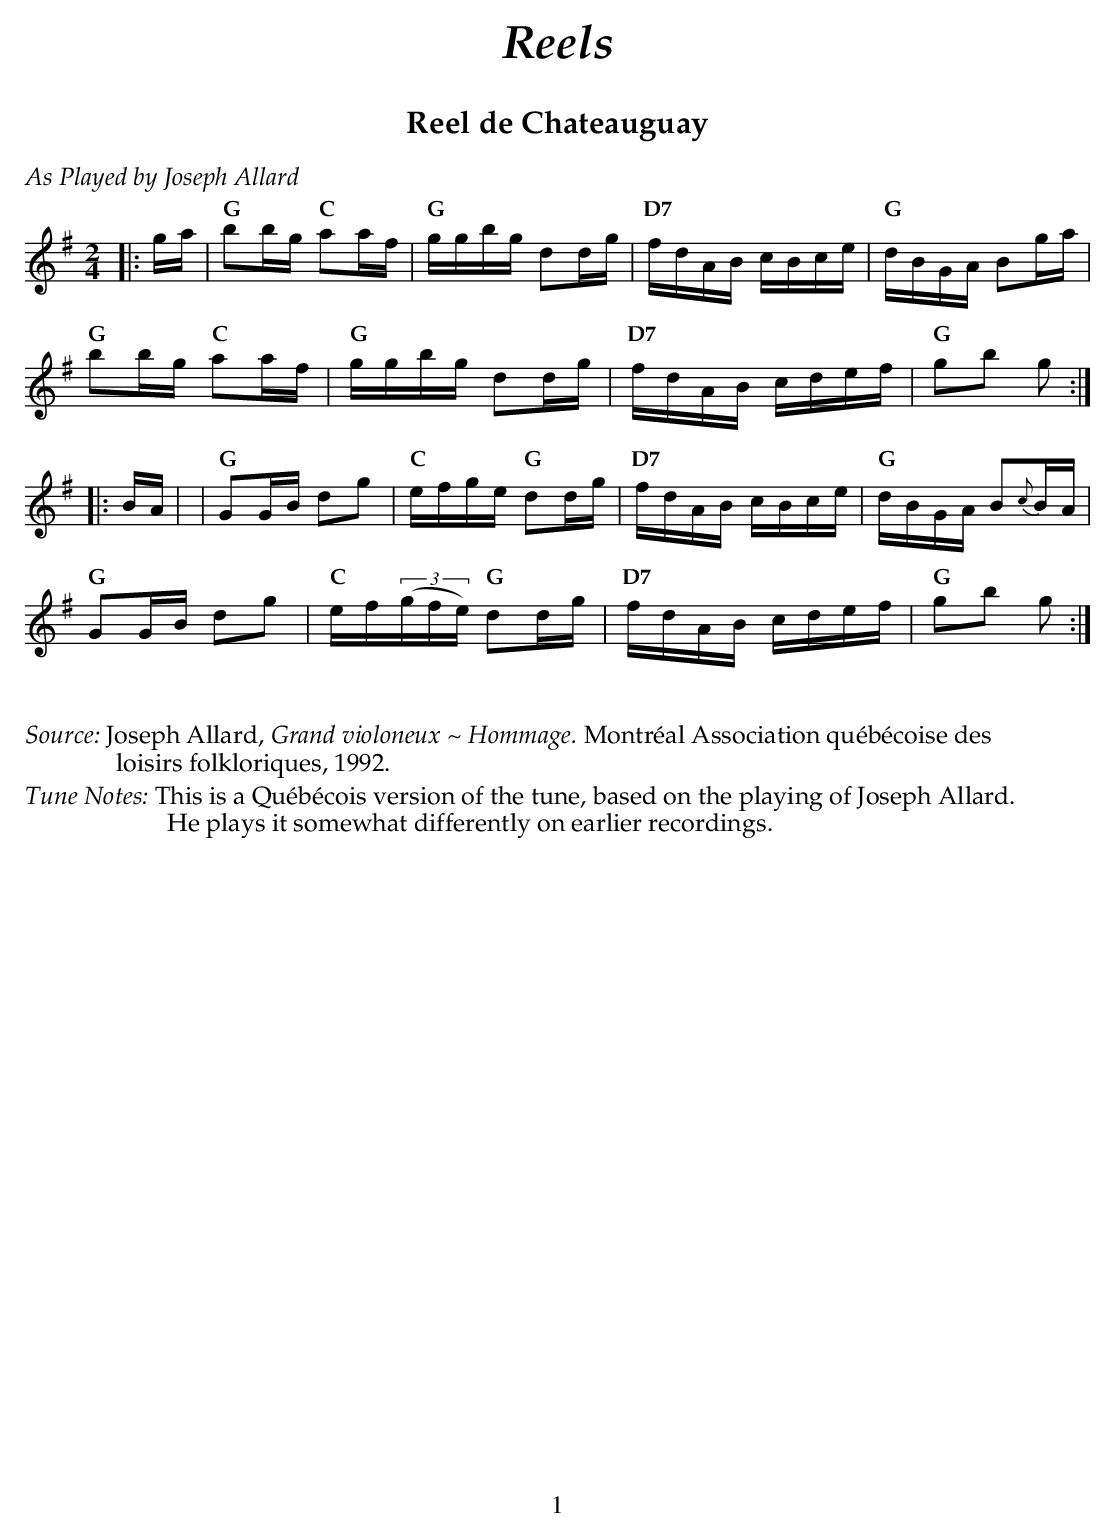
X:1
T:Reel de Chateauguay
M:2/4
L:1/16
K:G
%%text $2As Played by Joseph Allard $0
|:ga |\
   "G" b2bg "C" a2af | "G" ggbg d2dg | "D7" fdAB cBce | "G" dBGA B2ga |
   "G" b2bg "C" a2af | "G" ggbg d2dg | "D7" fdAB cdef | "G" g2b2 g2  :|
|:BA |\
|  "G" G2GB  d2g2 | "C" efge "G" d2dg      | "D7" fdAB cBce | "G" dBGA B2{c}BA |
   "G" G2GB  d2g2 | "C" ef((3gfe) "G" d2dg | "D7" fdAB cdef | "G" g2b2 g2     :|
